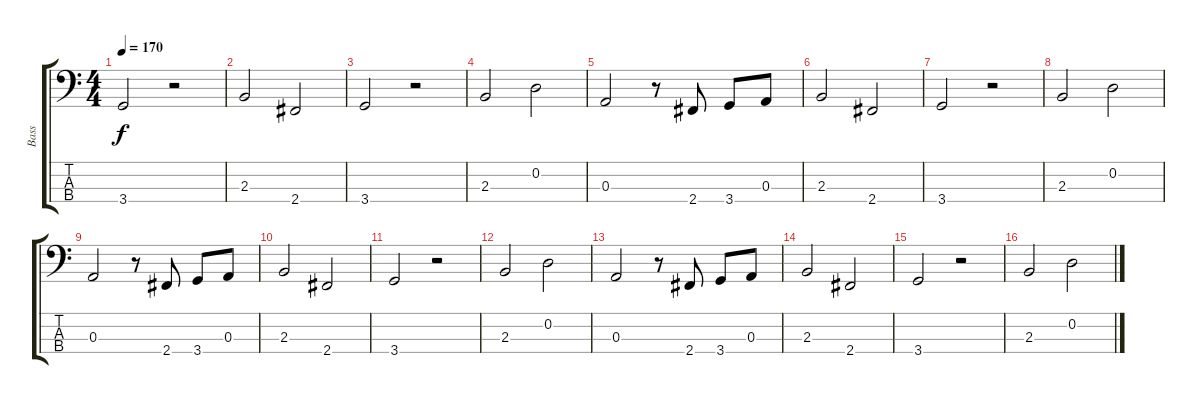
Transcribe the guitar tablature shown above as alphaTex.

\track ("Bass" "Bass") {instrument electricbasspick}
\staff {score tabs}
\tuning (G2 D2 A1 E1) {hide}
\ts (4 4)
\tempo 170
\clef f4
\ks c
3.4.2{dy f} r.2 |
2.3.2 2.4.2 |
3.4.2 r.2 |
2.3.2 0.2.2 |
0.3.2 r.8 2.4.8 3.4.8 0.3.8 |
2.3.2 2.4.2 |
3.4.2 r.2 |
2.3.2 0.2.2 |
0.3.2 r.8 2.4.8 3.4.8 0.3.8 |
2.3.2 2.4.2 |
3.4.2 r.2 |
2.3.2 0.2.2 |
0.3.2 r.8 2.4.8 3.4.8 0.3.8 |
2.3.2 2.4.2 |
3.4.2 r.2 |
2.3.2 0.2.2
